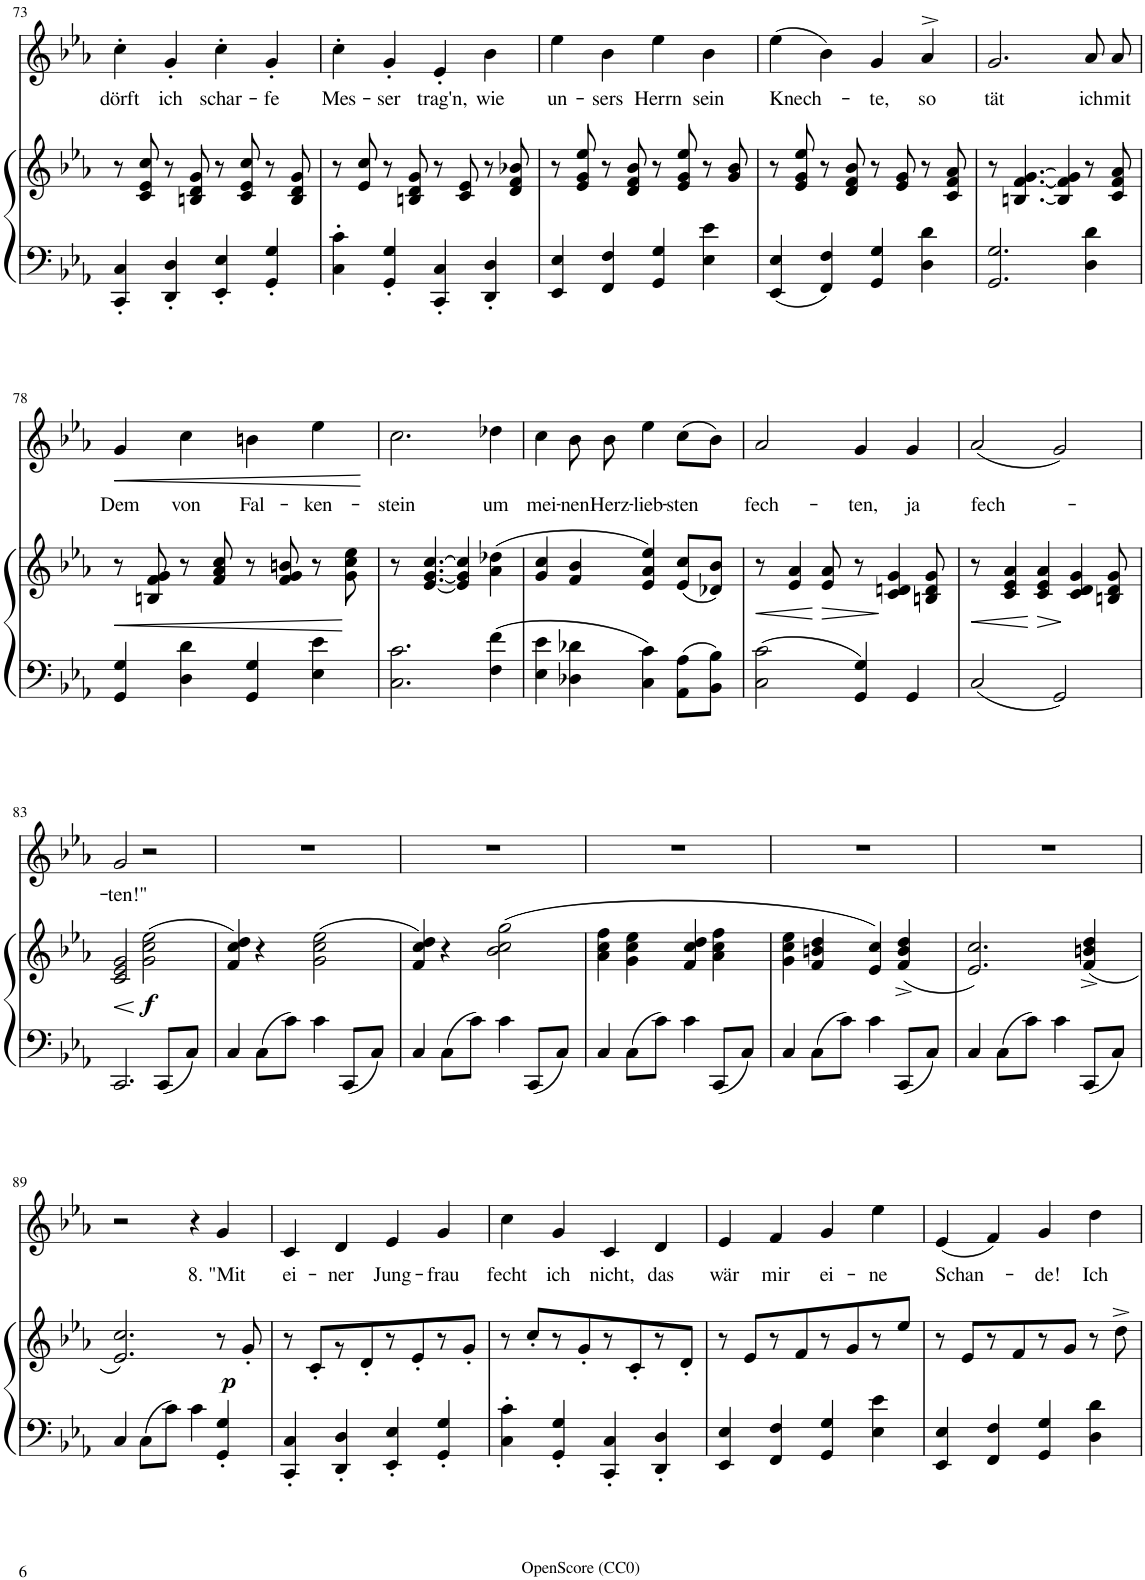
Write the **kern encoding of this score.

**kern	**kern	**dynam	**kern	**text	**dynam
*part2	*part2	*part2	*part1	*part1	*part1
*staff3	*staff2	*staff2/3	*staff1	*staff1	*staff1
*I"Piano	*	*	*I"Voice	*	*
*I'Pno	*	*	*	*	*
!!LO:PB:g=z
*clefF4	*clefG2	*	*clefG2	*	*
*k[b-e-a-]	*k[b-e-a-]	*	*k[b-e-a-]	*	*
*M4/4	*M4/4	*	*M4/4	*	*
*met(c)	*met(c)	*	*met(c)	*	*
=73	=73	=73	=73	=73	=73
!	!	!	!	!LO:LY:b	!
4CC/' 4C/'	8r	.	4cc'\	dörft	.
.	8c/ 8e-/ 8cc/	.	.	.	.
!	!	!	!	!LO:LY:b	!
4DD/' 4D/'	8r	.	4g'/	ich	.
.	8Bn/ 8d/ 8g/	.	.	.	.
!	!	!	!	!LO:LY:b	!
4EE-/' 4E-/'	8r	.	4cc'\	schar-	.
.	8c/ 8e-/ 8cc/	.	.	.	.
!	!	!	!	!LO:LY:b	!
4GG/' 4G/'	8r	.	4g'/	-fe	.
.	8B/ 8d/ 8g/	.	.	.	.
=74	=74	=74	=74	=74	=74
!	!	!	!	!LO:LY:b	!
4C\' 4c\'	8r	.	4cc'\	Mes-	.
.	8e-/ 8cc/	.	.	.	.
!	!	!	!	!LO:LY:b	!
4GG/' 4G/'	8r	.	4g'/	-ser	.
.	8Bn/ 8d/ 8g/	.	.	.	.
!	!	!	!	!LO:LY:b	!
4CC/' 4C/'	8r	.	4e-'/	trag'n,	.
.	8c/ 8e-/	.	.	.	.
!	!	!	!	!LO:LY:b	!
4DD/' 4D/'	8r	.	4b-\	wie	.
.	8d/ 8f/ 8b-X/	.	.	.	.
=75	=75	=75	=75	=75	=75
!	!	!	!	!LO:LY:b	!
4EE-/ 4E-/	8r	.	4ee-\	un-	.
.	8e-/ 8g/ 8ee-/	.	.	.	.
!	!	!	!	!LO:LY:b	!
4FF/ 4F/	8r	.	4b-\	-sers	.
.	8d/ 8f/ 8b-/	.	.	.	.
!	!	!	!	!LO:LY:b	!
4GG/ 4G/	8r	.	4ee-\	Herrn	.
.	8e-/ 8g/ 8ee-/	.	.	.	.
!	!	!	!	!LO:LY:b	!
4E-\ 4e-\	8r	.	4b-\	sein	.
.	8g/ 8b-/	.	.	.	.
=76	=76	=76	=76	=76	=76
!	!	!	!	!LO:LY:b	!
4EE-/ 4E-/	8r	.	(4ee-\	Knech-	.
.	8e-/ 8g/ 8ee-/	.	.	.	.
4FF/ 4F/	8r	.	4b-\)	.	.
.	8d/ 8f/ 8b-/	.	.	.	.
!	!	!	!	!LO:LY:b	!
4GG/ 4G/	8r	.	4g/	-te,	.
.	8e-/ 8g/	.	.	.	.
!	!	!	!	!LO:LY:b	!
4D\ 4d\	8r	.	4a-^>/	so	.
.	8c/ 8f/ 8a-/	.	.	.	.
=77	=77	=77	=77	=77	=77
!	!	!	!	!LO:LY:b	!
2.GG/ 2.G/	8r	.	2.g/	tät	.
.	[4.Bn/ [4.f/ [4.g/	.	.	.	.
.	4B/] 4f/] 4g/]	.	.	.	.
!	!	!	!	!LO:LY:b	!
4D\ 4d\	8r	.	8a-/	ich	.
!	!	!	!	!LO:LY:b	!
.	8c/ 8f/ 8a-/	.	8a-/	mit	.
!!LO:LB:g=z
=78	=78	=78	=78	=78	=78
!	!	!LO:HP:b	!	!LO:LY:b	!LO:HP:b
4GG/ 4G/	8r	<	4g/	Dem	<
.	8Bn/ 8f/ 8g/	.	.	.	.
!	!	!	!	!LO:LY:b	!
4D\ 4d\	8r	.	4cc\	von	.
.	8f/ 8a-/ 8cc/	.	.	.	.
!	!	!	!	!LO:LY:b	!
4GG/ 4G/	8r	.	4bn\	Fal-	.
.	8f/ 8g/ 8bn/	.	.	.	.
!	!	!	!	!LO:LY:b	!
4E-\ 4e-\	8r	.	4ee-\	-ken-	.
.	8g\ 8cc\ 8ee-\	[	.	.	.
.	.	.	.	.	[
=79	=79	=79	=79	=79	=79
!	!	!	!	!LO:LY:b	!
2.C\ 2.c\	8r	.	2.cc\	-stein	.
.	[4.e-/ [4.g/ [4.cc/	.	.	.	.
.	4e-/] 4g/] 4cc/]	.	.	.	.
!	!	!	!	!LO:LY:b	!
4F\ 4f\	(4a-\ 4dd-X\	.	4dd-X\	um	.
=80	=80	=80	=80	=80	=80
!	!	!	!	!LO:LY:b	!
4E-\ 4e-\	4g/ 4cc/	.	4cc\	mei-	.
!	!	!	!	!LO:LY:b	!
4D-X\ 4d-X\	4f/ 4b-/	.	8b-\	-nen	.
!	!	!	!	!LO:LY:b	!
.	.	.	8b-\	Herz-	.
!	!	!	!	!LO:LY:b	!
4C\ 4c\	4e-/ 4a-/ 4ee-/)	.	4ee-\	-lieb-	.
!	!	!	!	!LO:LY:b	!
8AA-\ 8A-\L	(8e-/ 8cc/L	.	(8cc\L	-sten	.
8BB-\ 8B-\J	8d-X/ 8b-/J)	.	8b-\J)	.	.
=81	=81	=81	=81	=81	=81
!	!	!LO:HP:b	!	!LO:LY:b	!
2C\ 2c\	8r	<	2a-/	fech-	.
.	4e-/ 4a-/	.	.	.	.
!	!	!LO:HP:n=1:b	!	!	!
.	8e-/ 8a-/	[ >	.	.	.
!	!	!	!	!LO:LY:b	!
4GG/ 4G/	8r	.	4g/	-ten,	.
.	4c/ 4dn/ 4g/	]	.	.	.
!	!	!	!	!LO:LY:b	!
4GG/	.	.	4g/	ja	.
.	8Bn/ 8d/ 8g/	.	.	.	.
=82	=82	=82	=82	=82	=82
!	!	!LO:HP:b	!	!LO:LY:b	!
2C/	8r	<	(2a-/	fech-	.
.	4c/ 4e-/ 4a-/	.	.	.	.
!	!	!LO:HP:n=1:b	!	!	!
.	4c/ 4e-/ 4a-/	[ >	.	.	.
2GG/	.	.	2g/)	.	.
.	4c/ 4d/ 4g/	]	.	.	.
.	8Bn/ 8d/ 8g/	.	.	.	.
!!LO:LB:g=z
=83	=83	=83	=83	=83	=83
!	!	!LO:HP:b	!	!LO:LY:b	!
2.CC/	2c/ 2e-/ 2g/	<	2g/	-ten!"	.
!	!	!LO:DY:n=1:b	!	!	!
.	(2g\ 2cc\ 2ee-\	[ f	2r	.	.
8CC/L	.	.	.	.	.
8C/J	.	.	.	.	.
=84	=84	=84	=84	=84	=84
4C/	4f/ 4cc/ 4dd/)	.	1r	.	.
8C\L	4r	.	.	.	.
8c\J	.	.	.	.	.
4c\	(2g\ 2cc\ 2ee-\	.	.	.	.
8CC/L	.	.	.	.	.
8C/J	.	.	.	.	.
=85	=85	=85	=85	=85	=85
4C/	4f/ 4cc/ 4dd/)	.	1r	.	.
8C\L	4r	.	.	.	.
8c\J	.	.	.	.	.
4c\	(2b-\ 2cc\ 2gg\	.	.	.	.
8CC/L	.	.	.	.	.
8C/J	.	.	.	.	.
=86	=86	=86	=86	=86	=86
4C/	4a-\ 4cc\ 4ff\	.	1r	.	.
8C\L	4g\ 4cc\ 4ee-\	.	.	.	.
8c\J	.	.	.	.	.
4c\	4f/ 4cc/ 4dd/	.	.	.	.
8CC/L	4a-\ 4cc\ 4ff\	.	.	.	.
8C/J	.	.	.	.	.
=87	=87	=87	=87	=87	=87
4C/	4g\ 4cc\ 4ee-\	.	1r	.	.
8C\L	4f/ 4bn/ 4dd/	.	.	.	.
8c\J	.	.	.	.	.
4c\	4e-/ 4cc/)	.	.	.	.
8CC/L	(4f/^ 4b/^ 4dd/^	.	.	.	.
8C/J	.	.	.	.	.
=88	=88	=88	=88	=88	=88
4C/	2.e-/ 2.cc/)	.	1r	.	.
8C\L	.	.	.	.	.
8c\J	.	.	.	.	.
4c\	.	.	.	.	.
8CC/L	(4f/^ 4bn/^ 4dd/^	.	.	.	.
8C/J	.	.	.	.	.
!!LO:LB:g=z
=89	=89	=89	=89	=89	=89
4C/	2.e-/ 2.cc/)	.	2r	.	.
8C\L	.	.	.	.	.
8c\J	.	.	.	.	.
4c\	.	.	4r	.	.
!	!	!LO:DY:b	!	!LO:LY:b	!
4GG/' 4G/'	8r	p	4g/	8. "Mit	.
.	8g'/	.	.	.	.
=90	=90	=90	=90	=90	=90
!	!	!	!	!LO:LY:b	!
4CC/' 4C/'	8r	.	4c/	ei-	.
.	8c'/L	.	.	.	.
!	!	!	!	!LO:LY:b	!
4DD/' 4D/'	8r	.	4d/	-ner	.
.	8d'/	.	.	.	.
!	!	!	!	!LO:LY:b	!
4EE-/' 4E-/'	8r	.	4e-/	Jung-	.
.	8e-'/	.	.	.	.
!	!	!	!	!LO:LY:b	!
4GG/' 4G/'	8r	.	4g/	-frau	.
.	8g'/J	.	.	.	.
=91	=91	=91	=91	=91	=91
!	!	!	!	!LO:LY:b	!
4C\' 4c\'	8r	.	4cc\	fecht	.
.	8cc'/L	.	.	.	.
!	!	!	!	!LO:LY:b	!
4GG/' 4G/'	8r	.	4g/	ich	.
.	8g'/	.	.	.	.
!	!	!	!	!LO:LY:b	!
4CC/' 4C/'	8r	.	4c/	nicht,	.
.	8c'/	.	.	.	.
!	!	!	!	!LO:LY:b	!
4DD/' 4D/'	8r	.	4d/	das	.
.	8d'/J	.	.	.	.
=92	=92	=92	=92	=92	=92
!	!	!	!	!LO:LY:b	!
4EE-/ 4E-/	8r	.	4e-/	wär	.
.	8e-/L	.	.	.	.
!	!	!	!	!LO:LY:b	!
4FF/ 4F/	8r	.	4f/	mir	.
.	8f/	.	.	.	.
!	!	!	!	!LO:LY:b	!
4GG/ 4G/	8r	.	4g/	ei-	.
.	8g/	.	.	.	.
!	!	!	!	!LO:LY:b	!
4E-\ 4e-\	8r	.	4ee-\	-ne	.
.	8ee-/J	.	.	.	.
=93	=93	=93	=93	=93	=93
!	!	!	!	!LO:LY:b	!
4EE-/ 4E-/	8r	.	(4e-/	Schan-	.
.	8e-/L	.	.	.	.
4FF/ 4F/	8r	.	4f/)	.	.
.	8f/	.	.	.	.
!	!	!	!	!LO:LY:b	!
4GG/ 4G/	8r	.	4g/	-de!	.
.	8g/J	.	.	.	.
!	!	!	!	!LO:LY:b	!
4D\ 4d\	8r	.	4dd\	Ich	.
.	8dd^\	.	.	.	.
=	=	=	=	=	=
*-	*-	*-	*-	*-	*-
